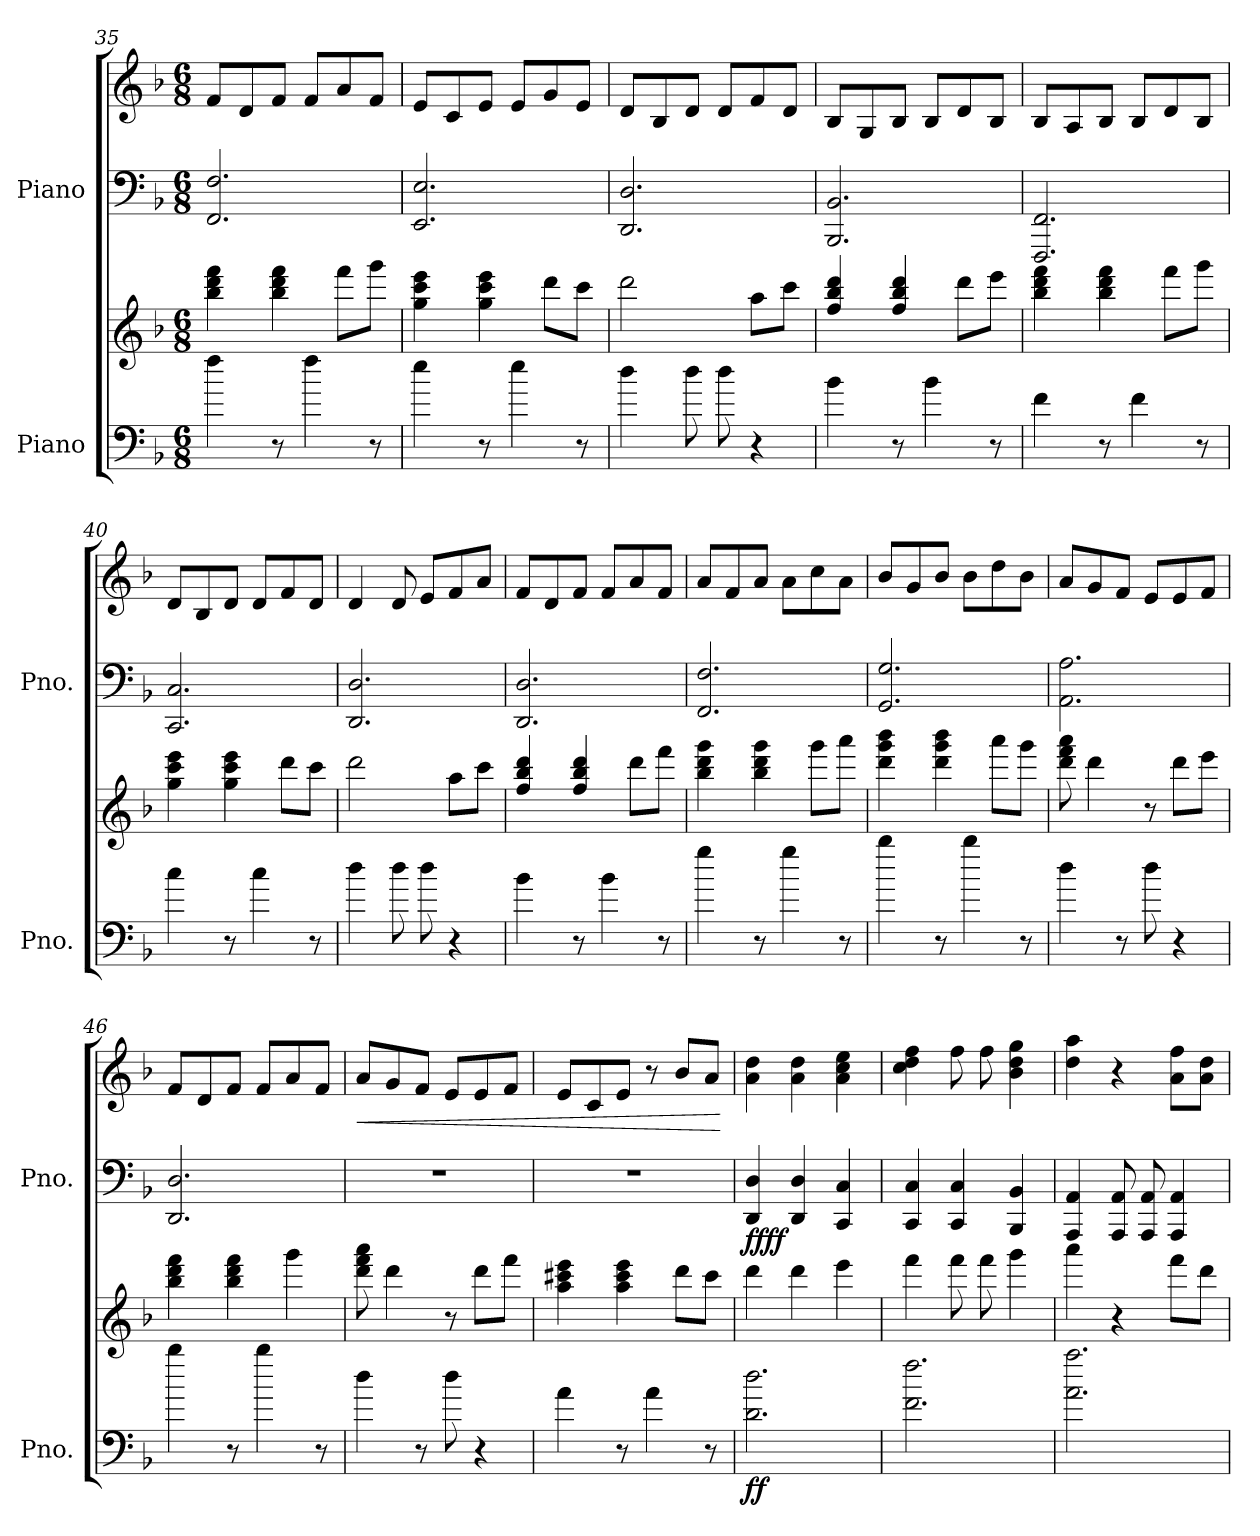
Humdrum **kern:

**kern	**kern	**dynam	**kern	**kern	**dynam
*part2	*part2	*part2	*part1	*part1	*part1
*staff4	*staff3	*staff3/4	*staff2	*staff1	*staff1/2
*I"Piano	*	*	*I"Piano	*	*
*I'Pno.	*	*	*I'Pno.	*	*
!!LO:LB:g=z
*clefF4	*clefG2	*	*clefF4	*clefG2	*
*k[b-]	*k[b-]	*	*k[b-]	*k[b-]	*
*M6/8	*M6/8	*	*M6/8	*M6/8	*
=35	=35	=35	=35	=35	=35
4ff\	4bb-\ 4ddd\ 4fff\	.	2.FF/ 2.F/	8f/L	.
.	.	.	.	8d/	.
8r	4bb-\ 4ddd\ 4fff\	.	.	8f/J	.
4ff\	.	.	.	8f/L	.
.	8fff\L	.	.	8a/	.
8r	8ggg\J	.	.	8f/J	.
=36	=36	=36	=36	=36	=36
4ee\	4gg\ 4ccc\ 4eee\	.	2.EE/ 2.E/	8e/L	.
.	.	.	.	8c/	.
8r	4gg\ 4ccc\ 4eee\	.	.	8e/J	.
4ee\	.	.	.	8e/L	.
.	8ddd\L	.	.	8g/	.
8r	8ccc\J	.	.	8e/J	.
=37	=37	=37	=37	=37	=37
4dd\	2ddd\	.	2.DD/ 2.D/	8d/L	.
.	.	.	.	8B-/	.
8dd\	.	.	.	8d/J	.
8dd\	.	.	.	8d/L	.
4r	8aa\L	.	.	8f/	.
.	8ccc\J	.	.	8d/J	.
=38	=38	=38	=38	=38	=38
4b-\	4ff/ 4bb-/ 4ddd/	.	2.BBB-/ 2.BB-/	8B-/L	.
.	.	.	.	8G/	.
8r	4ff/ 4bb-/ 4ddd/	.	.	8B-/J	.
4b-\	.	.	.	8B-/L	.
.	8ddd\L	.	.	8d/	.
8r	8eee\J	.	.	8B-/J	.
=39	=39	=39	=39	=39	=39
4f\	4bb-\ 4ddd\ 4fff\	.	2.FFF/ 2.FF/	8B-/L	.
.	.	.	.	8A/	.
8r	4bb-\ 4ddd\ 4fff\	.	.	8B-/J	.
4f\	.	.	.	8B-/L	.
.	8fff\L	.	.	8d/	.
8r	8ggg\J	.	.	8B-/J	.
=40	=40	=40	=40	=40	=40
4cc\	4gg\ 4ccc\ 4eee\	.	2.CC/ 2.C/	8d/L	.
.	.	.	.	8B-/	.
8r	4gg\ 4ccc\ 4eee\	.	.	8d/J	.
4cc\	.	.	.	8d/L	.
.	8ddd\L	.	.	8f/	.
8r	8ccc\J	.	.	8d/J	.
!!LO:LB:g=z
=41	=41	=41	=41	=41	=41
4dd\	2ddd\	.	2.DD/ 2.D/	4d/	.
8dd\	.	.	.	8d/	.
8dd\	.	.	.	8e/L	.
4r	8aa\L	.	.	8f/	.
.	8ccc\J	.	.	8a/J	.
=42	=42	=42	=42	=42	=42
4b-\	4ff/ 4bb-/ 4ddd/	.	2.DD/ 2.D/	8f/L	.
.	.	.	.	8d/	.
8r	4ff/ 4bb-/ 4ddd/	.	.	8f/J	.
4b-\	.	.	.	8f/L	.
.	8ddd\L	.	.	8a/	.
8r	8fff\J	.	.	8f/J	.
=43	=43	=43	=43	=43	=43
4gg\	4bb-\ 4ddd\ 4ggg\	.	2.FF/ 2.F/	8a/L	.
.	.	.	.	8f/	.
8r	4bb-\ 4ddd\ 4ggg\	.	.	8a/J	.
4gg\	.	.	.	8a\L	.
.	8ggg\L	.	.	8cc\	.
8r	8aaa\J	.	.	8a\J	.
=44	=44	=44	=44	=44	=44
4bb-\	4ddd\ 4ggg\ 4bbb-\	.	2.GG/ 2.G/	8b-/L	.
.	.	.	.	8g/	.
8r	4ddd\ 4ggg\ 4bbb-\	.	.	8b-/J	.
4bb-\	.	.	.	8b-\L	.
.	8aaa\L	.	.	8dd\	.
8r	8ggg\J	.	.	8b-\J	.
=45	=45	=45	=45	=45	=45
4dd\	8ddd\ 8fff\ 8aaa\	.	2.AA\ 2.A\	8a/L	.
.	4ddd\	.	.	8g/	.
8r	.	.	.	8f/J	.
8dd\	8r	.	.	8e/L	.
4r	8ddd\L	.	.	8e/	.
.	8eee\J	.	.	8f/J	.
=46	=46	=46	=46	=46	=46
4bb-\	4bb-\ 4ddd\ 4fff\	.	2.DD/ 2.D/	8f/L	.
.	.	.	.	8d/	.
8r	4bb-\ 4ddd\ 4fff\	.	.	8f/J	.
4bb-\	.	.	.	8f/L	.
.	4ggg\	.	.	8a/	.
8r	.	.	.	8f/J	.
!!LO:PB:g=z
=47	=47	=47	=47	=47	=47
!	!	!	!	!	!LO:HP:b
4dd\	8ddd\ 8fff\ 8aaa\	.	2.r	8a/L	<
.	4ddd\	.	.	8g/	.
8r	.	.	.	8f/J	.
8dd\	8r	.	.	8e/L	.
4r	8ddd\L	.	.	8e/	.
.	8fff\J	.	.	8f/J	.
=48	=48	=48	=48	=48	=48
4a\	4aa\ 4ccc#X\ 4eee\	.	2.r	8e/L	.
.	.	.	.	8c/	.
8r	4aa\ 4ccc#\ 4eee\	.	.	8e/J	.
4a\	.	.	.	8r	.
.	8ddd\L	.	.	8b-/L	.
8r	8ccc#\J	.	.	8a/J	.
.	.	.	.	.	[
=49	=49	=49	=49	=49	=49
!	!	!LO:DY:b=2	!	!	!
!	!	!LO:DY:n=1:b	!	!	!LO:DY:b=2
!	!	!	!	!	!LO:DY:n=1:b
2.d\ 2.dd\	4ddd\	f f	4DD/ 4D/	4a\ 4dd\	ff ff
.	4ddd\	.	4DD/ 4D/	4a\ 4dd\	.
.	4eee\	.	4CC/ 4C/	4a\ 4cc\ 4ee\	.
=50	=50	=50	=50	=50	=50
2.f\ 2.ff\	4fff\	.	4CC/ 4C/	4cc\ 4dd\ 4ff\	.
.	8fff\	.	4CC/ 4C/	8ff\	.
.	8fff\	.	.	8ff\	.
.	4ggg\	.	4BBB-/ 4BB-/	4b-\ 4dd\ 4gg\	.
=51	=51	=51	=51	=51	=51
2.a\ 2.aa\	4aaa\	.	4AAA/ 4AA/	4dd\ 4aa\	.
.	4r	.	8AAA/ 8AA/	4r	.
.	.	.	8AAA/ 8AA/	.	.
.	8fff\L	.	4AAA/ 4AA/	8a\ 8ff\L	.
.	8ddd\J	.	.	8a\ 8dd\J	.
=	=	=	=	=	=
*-	*-	*-	*-	*-	*-
